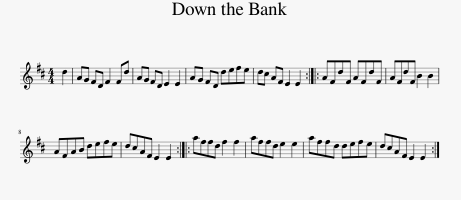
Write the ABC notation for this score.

X:1
L:1/8
M:4/4
I:linebreak $
K:D
V:1 treble
V:1
 d2 | AG FD F2 Fd | AG FD E2 E2 | AG FD defe | dc AF E2 E2 :: %5
 AFdF AFdF | AFdF B2 B2 |$ AFAB defe | dcAF E2 E2 :: affd f2 f2 | %10
 affd e2 e2 | affd defe | dcAF E2 E2 :| %13
